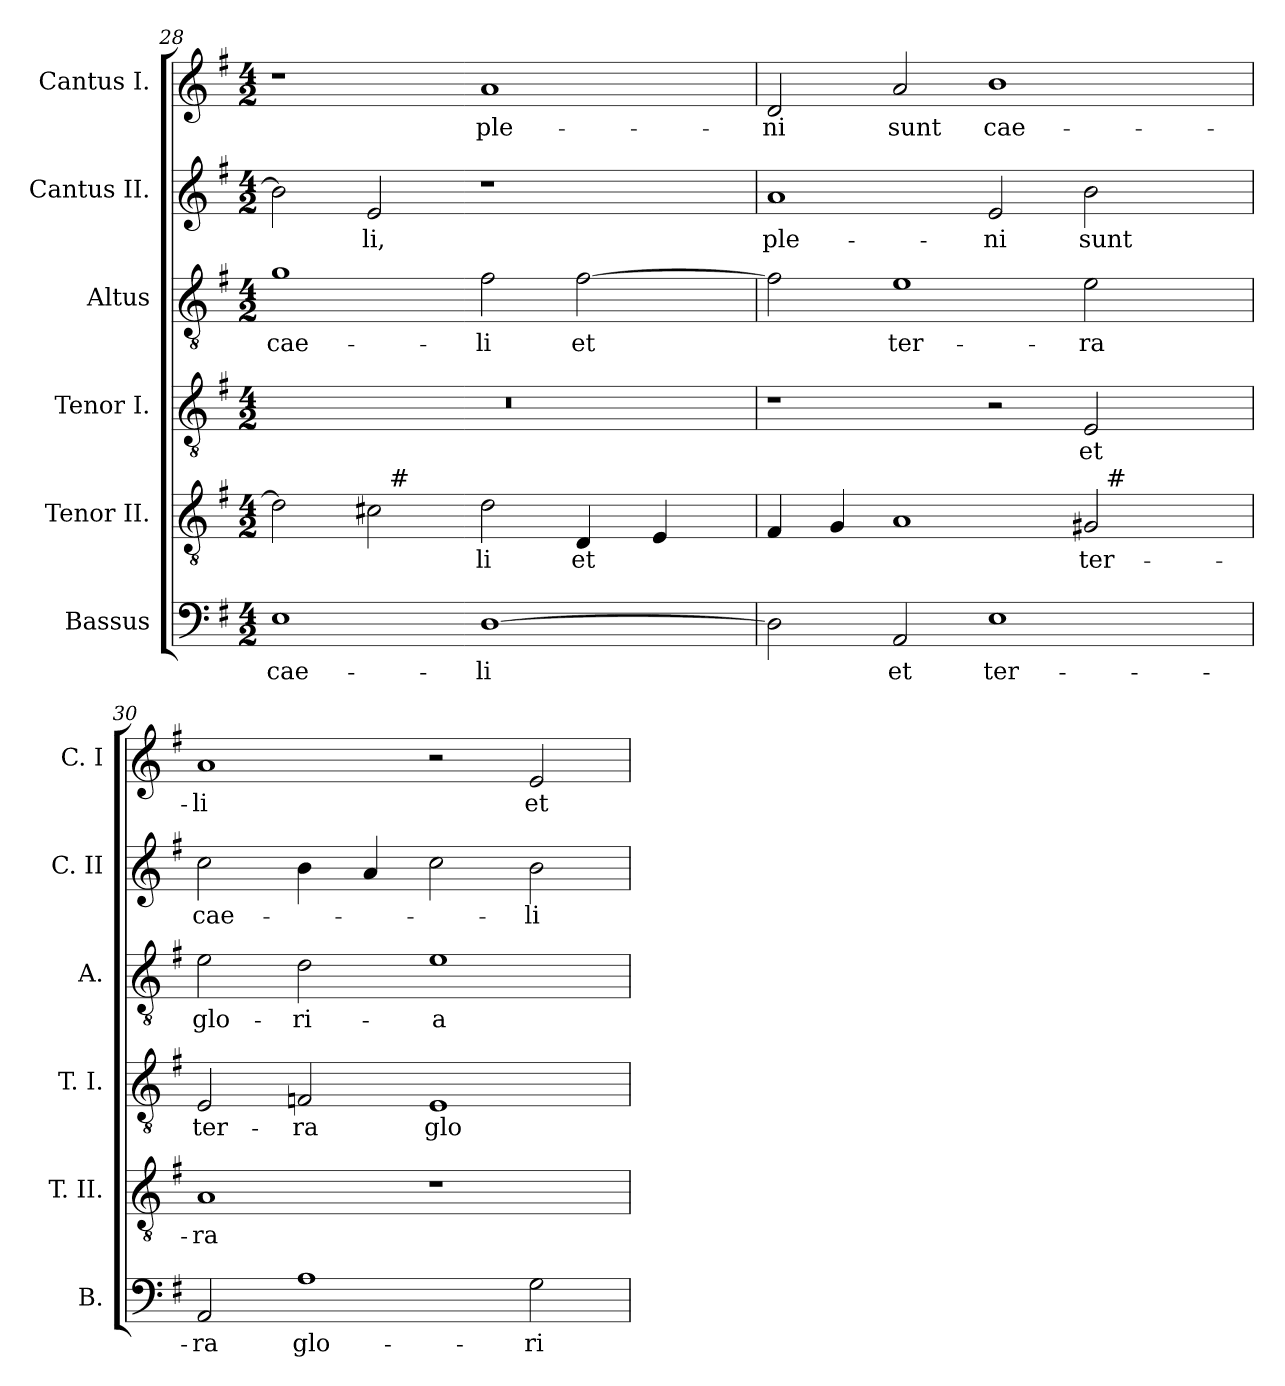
**kern	**text	**kern	**text	**kern	**text	**kern	**text	**kern	**text	**kern	**text
*part6	*part6	*part5	*part5	*part4	*part4	*part3	*part3	*part2	*part2	*part1	*part1
*staff6	*staff6	*staff5	*staff5	*staff4	*staff4	*staff3	*staff3	*staff2	*staff2	*staff1	*staff1
*I"Bassus	*	*I"Tenor II.	*	*I"Tenor I.	*	*I"Altus	*	*I"Cantus II.	*	*I"Cantus I.	*
*I'B.	*	*I'T. II.	*	*I'T. I.	*	*I'A.	*	*I'C. II	*	*I'C. I	*
*clefF4	*	*clefGv2	*	*clefGv2	*	*clefGv2	*	*clefG2	*	*clefG2	*
*	*	*ITrd7c12	*	*ITrd7c12	*	*ITrd7c12	*	*	*	*	*
*k[f#]	*	*k[f#]	*	*k[f#]	*	*k[f#]	*	*k[f#]	*	*k[f#]	*
*G:	*	*G:	*	*G:	*	*G:	*	*G:	*	*G:	*
*M4/2	*	*M4/2	*	*M4/2	*	*M4/2	*	*M4/2	*	*M4/2	*
=28	=28	=28	=28	=28	=28	=28	=28	=28	=28	=28	=28
!	!LO:LY:b:color=#000000	!	!	!LO:N:vis=1	!	!	!	!	!	!	!
!	!	!	!	!	!	!	!LO:LY:b:color=#000000	!	!	!	!
*	*	*^	*	*	*	*	*	*	*	*	*
1Ei	cae-	2Di\]	2ryy	.	0r	.	1Gi	cae-	2bi\]	.	1r	.
!	!	!	!	!	!	!	!	!	!	!LO:LY:b:color=#000000	!	!
.	.	2C#i\	32ryy	.	.	.	.	.	2ei/	-li,	.	.
.	.	.	256ryy	.	.	.	.	.	.	.	.	.
!	!	!	!LO:TX:a:t=#	!	!	!	!	!	!	!	!	!
.	.	.	1ryy	.	.	.	.	.	.	.	.	.
!	!LO:LY:b:color=#000000	!	!	!	!	!	!	!	!	!	!	!
!	!	!	!	!LO:LY:b:color=#000000	!	!	!	!	!	!	!	!
!	!	!	!	!	!	!	!	!LO:LY:b:color=#000000	!	!	!	!
!	!	!	!	!	!	!	!	!	!	!	!	!LO:LY:b:color=#000000
[1Di	-li	2Di\	.	-li	.	.	2F#i\	-li	1r	.	1ai	ple-
!	!	!	!	!LO:LY:b:color=#000000	!	!	!	!	!	!	!	!
!	!	!	!	!	!	!	!	!LO:LY:b:color=#000000	!	!	!	!
.	.	4DDi/	.	et	.	.	[2F#i\	et	.	.	.	.
.	.	.	4ryy	.	.	.	.	.	.	.	.	.
.	.	4EEi/	.	.	.	.	.	.	.	.	.	.
.	.	.	8ryy	.	.	.	.	.	.	.	.	.
.	.	.	16ryy	.	.	.	.	.	.	.	.	.
.	.	.	64..ryy	.	.	.	.	.	.	.	.	.
=29	=29	=29	=29	=29	=29	=29	=29	=29	=29	=29	=29	=29
!	!	!	!	!	!	!	!	!	!	!LO:LY:b:color=#000000	!	!
!	!	!	!	!	!	!	!	!	!	!	!	!LO:LY:b:color=#000000
2Di\]	.	4FF#i/	1ryy	.	1r	.	2F#i\]	.	1ai	ple-	2di/	-ni
.	.	4GGi/	.	.	.	.	.	.	.	.	.	.
!	!LO:LY:b:color=#000000	!	!	!	!	!	!	!	!	!	!	!
!	!	!	!	!	!	!	!	!LO:LY:b:color=#000000	!	!	!	!
!	!	!	!	!	!	!	!	!	!	!	!	!LO:LY:b:color=#000000
2AAi/	et	1AAi	.	.	.	.	1Ei	ter-	.	.	2ai/	sunt
!	!LO:LY:b:color=#000000	!	!	!	!	!	!	!	!	!	!	!
!	!	!	!	!	!	!	!	!	!	!LO:LY:b:color=#000000	!	!
!	!	!	!	!	!	!	!	!	!	!	!	!LO:LY:b:color=#000000
1Ei	ter-	.	2ryy	.	2r	.	.	.	2ei/	-ni	1bi	cae-
!	!	!	!	!LO:LY:b:color=#000000	!	!	!	!	!	!	!	!
!	!	!	!	!	!	!LO:LY:b:color=#000000	!	!	!	!	!	!
!	!	!	!	!	!	!	!	!LO:LY:b:color=#000000	!	!	!	!
!	!	!	!	!	!	!	!	!	!	!LO:LY:b:color=#000000	!	!
.	.	2GG#i/	32ryy	ter-	2EEi/	et	2Ei\	-ra	2bi\	sunt	.	.
.	.	.	256ryy	.	.	.	.	.	.	.	.	.
!	!	!	!LO:TX:a:t=#	!	!	!	!	!	!	!	!	!
.	.	.	4ryy	.	.	.	.	.	.	.	.	.
.	.	.	8ryy	.	.	.	.	.	.	.	.	.
.	.	.	16ryy	.	.	.	.	.	.	.	.	.
.	.	.	64..ryy	.	.	.	.	.	.	.	.	.
*	*	*v	*v	*	*	*	*	*	*	*	*	*
=30	=30	=30	=30	=30	=30	=30	=30	=30	=30	=30	=30
*	*	*^	*	*	*	*	*	*	*	*	*
!	!LO:LY:b:color=#000000	!	!	!	!	!	!	!	!	!	!	!
*	*	*v	*v	*	*	*	*	*	*	*	*	*
*	*	*^	*	*	*	*	*	*	*	*	*
!	!	!	!	!LO:LY:b:color=#000000	!	!	!	!	!	!	!	!
*	*	*v	*v	*	*	*	*	*	*	*	*	*
*	*	*^	*	*	*	*	*	*	*	*	*
!	!	!	!	!	!	!LO:LY:b:color=#000000	!	!	!	!	!	!
*	*	*v	*v	*	*	*	*	*	*	*	*	*
*	*	*^	*	*	*	*	*	*	*	*	*
!	!	!	!	!	!	!	!	!LO:LY:b:color=#000000	!	!	!	!
*	*	*v	*v	*	*	*	*	*	*	*	*	*
*	*	*^	*	*	*	*	*	*	*	*	*
!	!	!	!	!	!	!	!	!	!	!LO:LY:b:color=#000000	!	!
*	*	*v	*v	*	*	*	*	*	*	*	*	*
*	*	*^	*	*	*	*	*	*	*	*	*
!	!	!	!	!	!	!	!	!	!	!	!	!LO:LY:b:color=#000000
*	*	*v	*v	*	*	*	*	*	*	*	*	*
2AAi/	-ra	1AAi	-ra	2EEi/	ter-	2Ei\	glo-	2cci\	cae-	1ai	-li
!	!LO:LY:b:color=#000000	!	!	!	!	!	!	!	!	!	!
!	!	!	!	!	!LO:LY:b:color=#000000	!	!	!	!	!	!
!	!	!	!	!	!	!	!LO:LY:b:color=#000000	!	!	!	!
1Ai	glo-	.	.	2FFni/	-ra	2Di\	-ri-	4bi\	.	.	.
.	.	.	.	.	.	.	.	4ai/	.	.	.
!	!	!	!	!	!LO:LY:b:color=#000000	!	!	!	!	!	!
!	!	!	!	!	!	!	!LO:LY:b:color=#000000	!	!	!	!
.	.	1r	.	1EEi	glo-	1Ei	-a	2cci\	.	2r	.
!	!LO:LY:b:color=#000000	!	!	!	!	!	!	!	!	!	!
!	!	!	!	!	!	!	!	!	!LO:LY:b:color=#000000	!	!
!	!	!	!	!	!	!	!	!	!	!	!LO:LY:b:color=#000000
2Gi\	-ri-	.	.	.	.	.	.	2bi\	-li	2ei/	et
=	=	=	=	=	=	=	=	=	=	=	=
*-	*-	*-	*-	*-	*-	*-	*-	*-	*-	*-	*-
